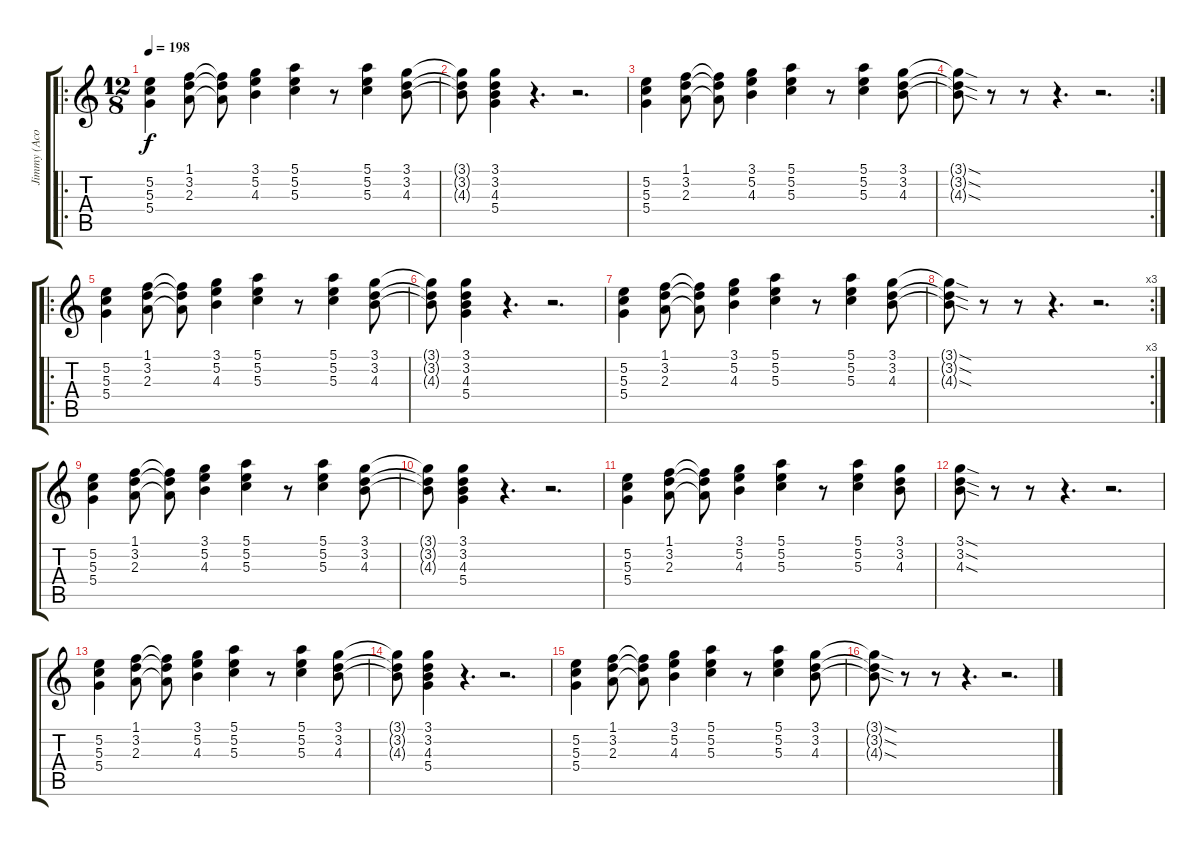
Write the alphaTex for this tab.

\track ("Jimmy (Acoustic Rhythm)" "Jimmy (Aco") {instrument acousticguitarsteel}
\staff {score tabs}
\tuning (E4 B3 G3 D3 A2 E2) {hide}
\ro
\ts (12 8)
\tempo 198
\clef g2
\ks c
(5.2 5.3 5.4).4{dy f instrument acousticguitarsteel} (1.1 3.2 2.3).8 (1.1{t} 3.2{t} 2.3{t}).8 (3.1 5.2 4.3).4 (5.1 5.2 5.3).4 r.8 (5.1 5.2 5.3).4 (3.1 3.2 4.3).8 |
(3.1{t} 3.2{t} 4.3{t}).8 (3.1 3.2 4.3 5.4).4 r.4{d} r.2{d} |
(5.2 5.3 5.4).4 (1.1 3.2 2.3).8 (1.1{t} 3.2{t} 2.3{t}).8 (3.1 5.2 4.3).4 (5.1 5.2 5.3).4 r.8 (5.1 5.2 5.3).4 (3.1 3.2 4.3).8 |
\rc 2
(3.1{sod t} 3.2{sod t} 4.3{sod t}).8 r.8 r.8 r.4{d} r.2{d} |
\ro
(5.2 5.3 5.4).4 (1.1 3.2 2.3).8 (1.1{t} 3.2{t} 2.3{t}).8 (3.1 5.2 4.3).4 (5.1 5.2 5.3).4 r.8 (5.1 5.2 5.3).4 (3.1 3.2 4.3).8 |
(3.1{t} 3.2{t} 4.3{t}).8 (3.1 3.2 4.3 5.4).4 r.4{d} r.2{d} |
(5.2 5.3 5.4).4 (1.1 3.2 2.3).8 (1.1{t} 3.2{t} 2.3{t}).8 (3.1 5.2 4.3).4 (5.1 5.2 5.3).4 r.8 (5.1 5.2 5.3).4 (3.1 3.2 4.3).8 |
\rc 3
(3.1{sod t} 3.2{sod t} 4.3{sod t}).8 r.8 r.8 r.4{d} r.2{d} |
(5.2 5.3 5.4).4 (1.1 3.2 2.3).8 (1.1{t} 3.2{t} 2.3{t}).8 (3.1 5.2 4.3).4 (5.1 5.2 5.3).4 r.8 (5.1 5.2 5.3).4 (3.1 3.2 4.3).8 |
(3.1{t} 3.2{t} 4.3{t}).8 (3.1 3.2 4.3 5.4).4 r.4{d} r.2{d} |
(5.2 5.3 5.4).4 (1.1 3.2 2.3).8 (1.1{t} 3.2{t} 2.3{t}).8 (3.1 5.2 4.3).4 (5.1 5.2 5.3).4 r.8 (5.1 5.2 5.3).4 (3.1 3.2 4.3).8 |
(3.1{sod} 3.2{sod} 4.3{sod}).8 r.8 r.8 r.4{d} r.2{d} |
(5.2 5.3 5.4).4 (1.1 3.2 2.3).8 (1.1{t} 3.2{t} 2.3{t}).8 (3.1 5.2 4.3).4 (5.1 5.2 5.3).4 r.8 (5.1 5.2 5.3).4 (3.1 3.2 4.3).8 |
(3.1{t} 3.2{t} 4.3{t}).8 (3.1 3.2 4.3 5.4).4 r.4{d} r.2{d} |
(5.2 5.3 5.4).4 (1.1 3.2 2.3).8 (1.1{t} 3.2{t} 2.3{t}).8 (3.1 5.2 4.3).4 (5.1 5.2 5.3).4 r.8 (5.1 5.2 5.3).4 (3.1 3.2 4.3).8 |
(3.1{sod t} 3.2{sod t} 4.3{sod t}).8 r.8 r.8 r.4{d} r.2{d}
